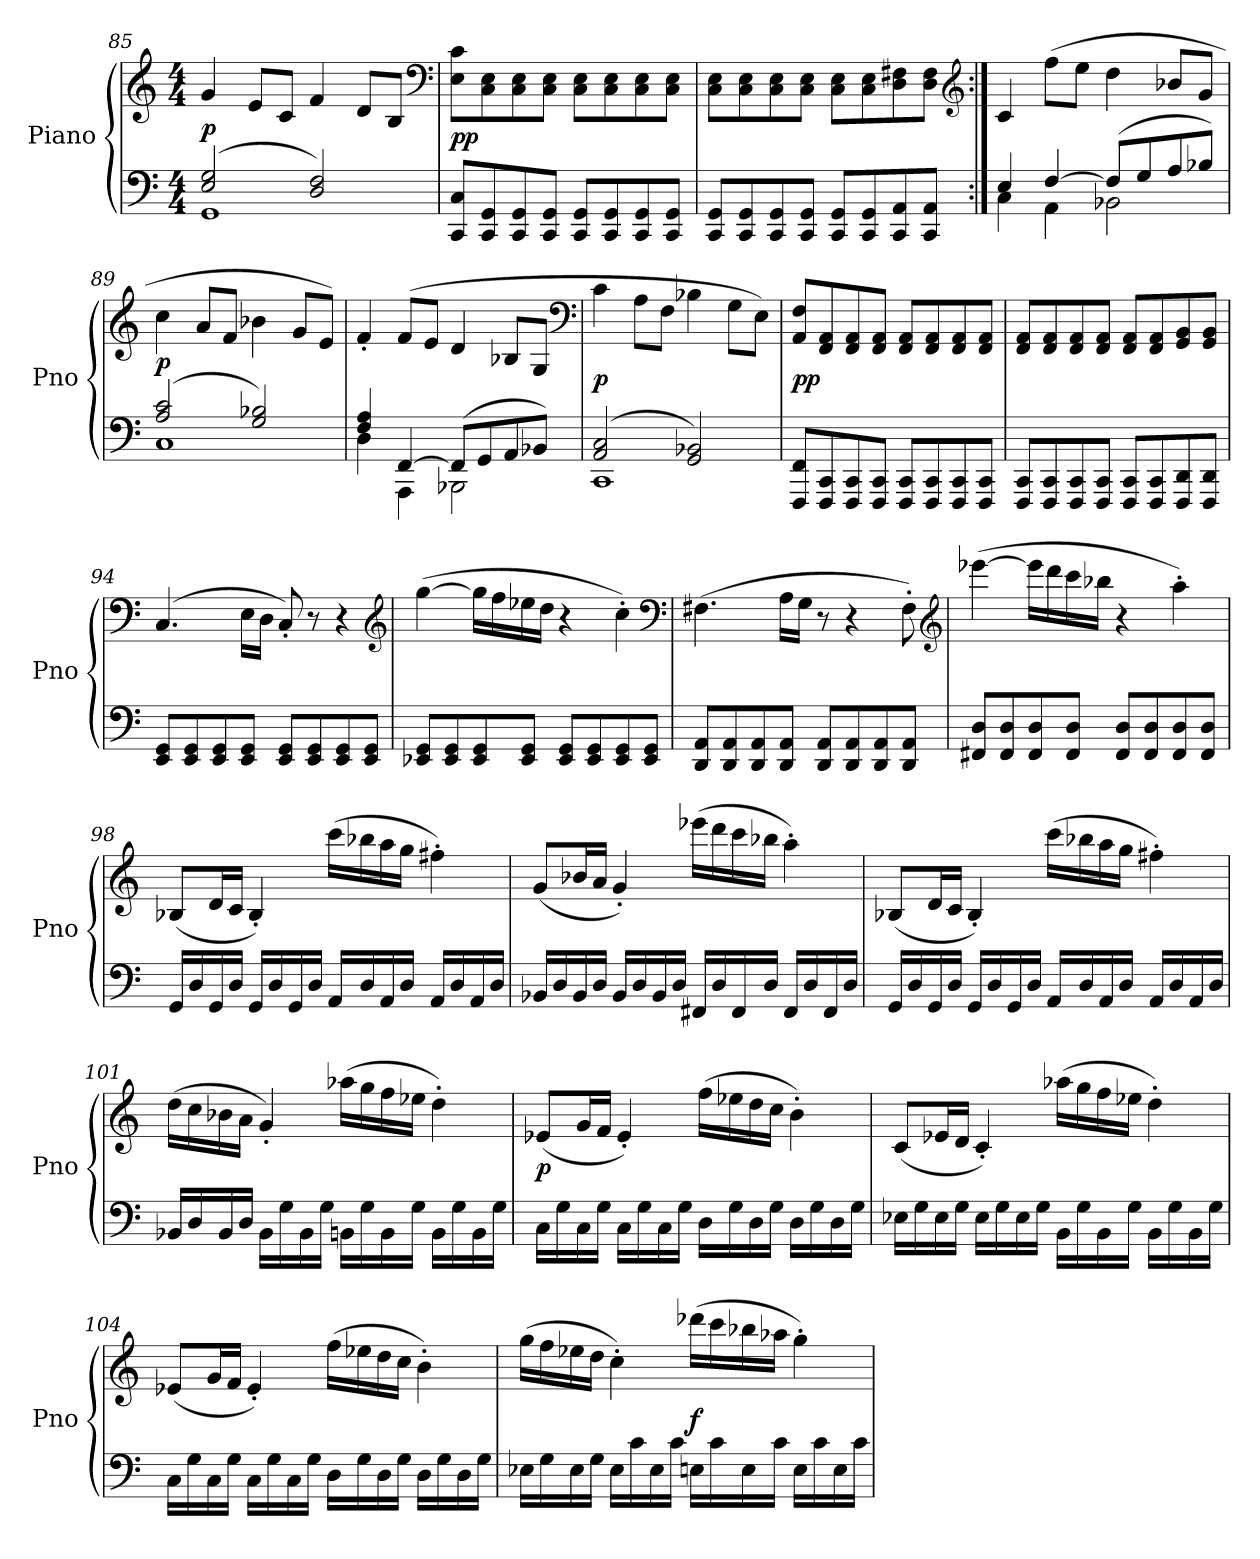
**kern	**kern	**dynam
*part1	*part1	*part1
*staff2	*staff1	*staff1/2
*I"Piano	*	*
*I'Pno	*	*
*clefF4	*clefG2	*
*k[]	*k[]	*
*C:	*C:	*
*M4/4	*M4/4	*
=85	=85	=85
*^	*	*
(2E 2G	1GG	4g	p
.	.	8eL	.
.	.	8cJ	.
2D 2F)	.	4f	.
.	.	8dL	.
.	.	8BJ	.
*v	*v	*	*
*	*clefF4	*
=86	=86	=86
8CC 8CL	8E 8cL	pp
8CC 8GG	8C 8E	.
8CC 8GG	8C 8E	.
8CC 8GGJ	8C 8EJ	.
8CC 8GGL	8C 8EL	.
8CC 8GG	8C 8E	.
8CC 8GG	8C 8E	.
8CC 8GGJ	8C 8EJ	.
=87	=87	=87
8CC 8GGL	8C 8EL	.
8CC 8GG	8C 8E	.
8CC 8GG	8C 8E	.
8CC 8GGJ	8C 8EJ	.
8CC 8GGL	8C 8EL	.
8CC 8GG	8C 8E	.
8CC 8AA	8D 8F#X	.
8CC 8AAJ	8D 8F#J	.
*	*clefG2	*
=88:|!	=88:|!	=88:|!
*^	*	*
4E	4C	4c	.
[4F	4AA	(8ffL	.
.	.	8eeJ	.
(8FL]	2BB-X	4dd	.
8G	.	.	.
8A	.	8b-XL	.
8B-XJ)	.	8gJ	.
=89	=89	=89	=89
(2A 2c	1C	4cc	p
.	.	8aL	.
.	.	8fJ	.
2G 2B-X)	.	4b-X	.
.	.	8gL	.
.	.	8eJ)	.
=90	=90	=90	=90
4F 4A	4D	4f'	.
[4FF	4AAA	(8fL	.
.	.	8eJ	.
(8FFL]	2BBB-X	4d	.
8GG	.	.	.
8AA	.	8B-XL	.
8BB-XJ)	.	8GJ	.
*	*	*clefF4	*
=91	=91	=91	=91
(2AA 2C	1CC	4c	p
.	.	8AL	.
.	.	8FJ	.
2GG 2BB-X)	.	4B-X	.
.	.	8GL	.
.	.	8EJ)	.
*v	*v	*	*
=92	=92	=92
8FFF 8FFL	8AA 8FL	pp
8FFF 8CC	8FF 8AA	.
8FFF 8CC	8FF 8AA	.
8FFF 8CCJ	8FF 8AAJ	.
8FFF 8CCL	8FF 8AAL	.
8FFF 8CC	8FF 8AA	.
8FFF 8CC	8FF 8AA	.
8FFF 8CCJ	8FF 8AAJ	.
=93	=93	=93
8FFF 8CCL	8FF 8AAL	.
8FFF 8CC	8FF 8AA	.
8FFF 8CC	8FF 8AA	.
8FFF 8CCJ	8FF 8AAJ	.
8FFF 8CCL	8FF 8AAL	.
8FFF 8CC	8FF 8AA	.
8FFF 8DD	8GG 8BB	.
8FFF 8DDJ	8GG 8BBJ	.
=94	=94	=94
8EE 8GGL	(4.C	.
8EE 8GG	.	.
8EE 8GG	.	.
8EE 8GGJ	16ELL	.
.	16DJJ	.
8EE 8GGL	8C')	.
8EE 8GG	8r	.
8EE 8GG	4r	.
8EE 8GGJ	.	.
*	*clefG2	*
=95	=95	=95
8EE-X 8GGL	([4gg	.
8EE- 8GG	.	.
8EE- 8GG	16ggLL]	.
.	16ff	.
8EE- 8GGJ	16ee-X	.
.	16ddJJ	.
8EE- 8GGL	4r	.
8EE- 8GG	.	.
8EE- 8GG	4cc')	.
8EE- 8GGJ	.	.
*	*clefF4	*
=96	=96	=96
8DD 8AAL	(4.F#X	.
8DD 8AA	.	.
8DD 8AA	.	.
8DD 8AAJ	16ALL	.
.	16GJJ	.
8DD 8AAL	8r	.
8DD 8AA	4r	.
8DD 8AA	.	.
8DD 8AAJ	8F#')	.
*	*clefG2	*
=97	=97	=97
8FF#X 8DL	([4eee-X	.
8FF# 8D	.	.
8FF# 8D	16eee-LL]	.
.	16ddd	.
8FF# 8DJ	16ccc	.
.	16bb-XJJ	.
8FF# 8DL	4r	.
8FF# 8D	.	.
8FF# 8D	4aa')	.
8FF# 8DJ	.	.
=98	=98	=98
16GGLL	(8B-XL	.
16D	.	.
16GG	16dL	.
16DJJ	16cJJ	.
16GGLL	4B-')	.
16D	.	.
16GG	.	.
16DJJ	.	.
16AALL	(16cccLL	.
16D	16bb-X	.
16AA	16aa	.
16DJJ	16ggJJ	.
16AALL	4ff#X')	.
16D	.	.
16AA	.	.
16DJJ	.	.
=99	=99	=99
16BB-XLL	(8gL	.
16D	.	.
16BB-	16b-XL	.
16DJJ	16aJJ	.
16BB-LL	4g')	.
16D	.	.
16BB-	.	.
16DJJ	.	.
16FF#XLL	(16eee-XLL	.
16D	16ddd	.
16FF#	16ccc	.
16DJJ	16bb-XJJ	.
16FF#LL	4aa')	.
16D	.	.
16FF#	.	.
16DJJ	.	.
=100	=100	=100
16GGLL	(8B-XL	.
16D	.	.
16GG	16dL	.
16DJJ	16cJJ	.
16GGLL	4B-')	.
16D	.	.
16GG	.	.
16DJJ	.	.
16AALL	(16cccLL	.
16D	16bb-X	.
16AA	16aa	.
16DJJ	16ggJJ	.
16AALL	4ff#X')	.
16D	.	.
16AA	.	.
16DJJ	.	.
=101	=101	=101
16BB-XLL	(16ddLL	.
16D	16cc	.
16BB-	16b-X	.
16DJJ	16aJJ	.
16BB-LL	4g')	.
16G	.	.
16BB-	.	.
16GJJ	.	.
16BBnLL	(16aa-XLL	.
16G	16gg	.
16BB	16ff	.
16GJJ	16ee-XJJ	.
16BBLL	4dd')	.
16G	.	.
16BB	.	.
16GJJ	.	.
=102	=102	=102
16CLL	(8e-XL	p
16G	.	.
16C	16gL	.
16GJJ	16fJJ	.
16CLL	4e-')	.
16G	.	.
16C	.	.
16GJJ	.	.
16DLL	(16ffLL	.
16G	16ee-X	.
16D	16dd	.
16GJJ	16ccJJ	.
16DLL	4b')	.
16G	.	.
16D	.	.
16GJJ	.	.
=103	=103	=103
16E-XLL	(8cL	.
16G	.	.
16E-	16e-XL	.
16GJJ	16dJJ	.
16E-LL	4c')	.
16G	.	.
16E-	.	.
16GJJ	.	.
16BBLL	(16aa-XLL	.
16G	16gg	.
16BB	16ff	.
16GJJ	16ee-XJJ	.
16BBLL	4dd')	.
16G	.	.
16BB	.	.
16GJJ	.	.
=104	=104	=104
16CLL	(8e-XL	.
16G	.	.
16C	16gL	.
16GJJ	16fJJ	.
16CLL	4e-')	.
16G	.	.
16C	.	.
16GJJ	.	.
16DLL	(16ffLL	.
16G	16ee-X	.
16D	16dd	.
16GJJ	16ccJJ	.
16DLL	4b')	.
16G	.	.
16D	.	.
16GJJ	.	.
=105	=105	=105
16E-XLL	(16ggLL	.
16G	16ff	.
16E-	16ee-X	.
16GJJ	16ddJJ	.
16E-LL	4cc')	.
16c	.	.
16E-	.	.
16cJJ	.	.
16EnLL	(16ddd-XLL	f
16c	16ccc	.
16E	16bb-X	.
16cJJ	16aa-XJJ	.
16ELL	4gg')	.
16c	.	.
16E	.	.
16cJJ	.	.
=	=	=
*-	*-	*-
